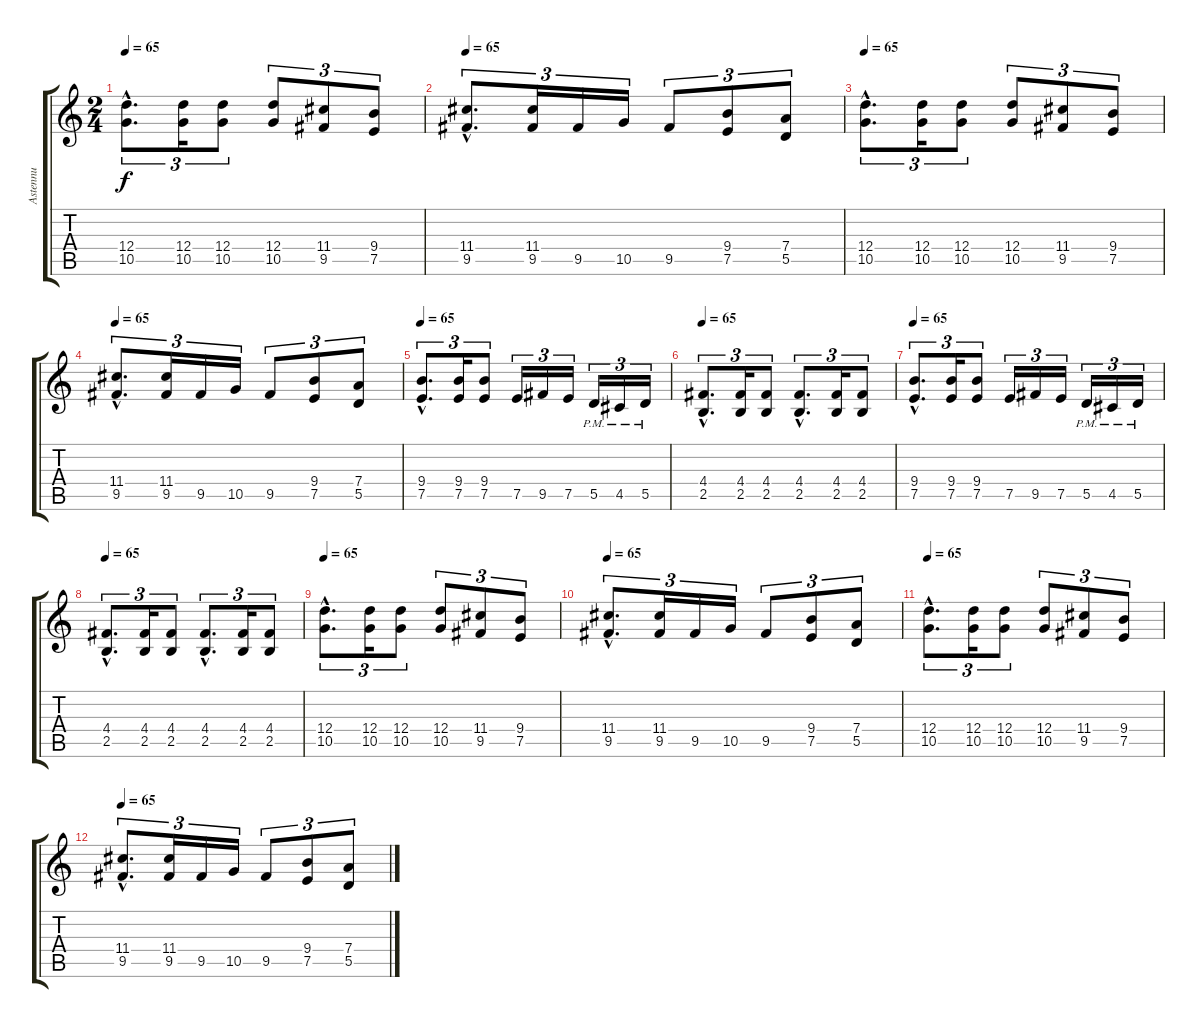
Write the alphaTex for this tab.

\track ("Astennu" "Astennu") {instrument distortionguitar}
\staff {score tabs}
\tuning (E4 B3 G3 D3 A2 E2) {hide}
\ts (2 4)
\tempo 65
\clef g2
\ks c
(12.4{hac} 10.5{hac}).8{d tu (3 2) dy f} (12.4 10.5).16{tu (3 2)} (12.4 10.5).8{tu (3 2)} (12.4 10.5).8{tu (3 2)} (11.4 9.5).8{tu (3 2)} (9.4 7.5).8{tu (3 2)} |
\tempo 65
(11.4{hac} 9.5{hac}).8{d tu (3 2)} (11.4 9.5).16{tu (3 2)} 9.5.16{tu (3 2)} 10.5.16{tu (3 2)} 9.5.8{tu (3 2)} (9.4 7.5).8{tu (3 2)} (7.4 5.5).8{tu (3 2)} |
\tempo 65
(12.4{hac} 10.5{hac}).8{d tu (3 2)} (12.4 10.5).16{tu (3 2)} (12.4 10.5).8{tu (3 2)} (12.4 10.5).8{tu (3 2)} (11.4 9.5).8{tu (3 2)} (9.4 7.5).8{tu (3 2)} |
\tempo 65
(11.4{hac} 9.5{hac}).8{d tu (3 2)} (11.4 9.5).16{tu (3 2)} 9.5.16{tu (3 2)} 10.5.16{tu (3 2)} 9.5.8{tu (3 2)} (9.4 7.5).8{tu (3 2)} (7.4 5.5).8{tu (3 2)} |
\tempo 65
(9.4{hac} 7.5{hac}).8{d tu (3 2)} (9.4 7.5).16{tu (3 2)} (9.4 7.5).8{tu (3 2)} 7.5.16{tu (3 2)} 9.5.16{tu (3 2)} 7.5.16{tu (3 2)} 5.5{pm}.16{tu (3 2)} 4.5{pm}.16{tu (3 2)} 5.5{pm}.16{tu (3 2)} |
\tempo 65
(4.4{hac} 2.5{hac}).8{d tu (3 2)} (4.4 2.5).16{tu (3 2)} (4.4 2.5).8{tu (3 2)} (4.4{hac} 2.5{hac}).8{d tu (3 2)} (4.4 2.5).16{tu (3 2)} (4.4 2.5).8{tu (3 2)} |
\tempo 65
(9.4{hac} 7.5{hac}).8{d tu (3 2)} (9.4 7.5).16{tu (3 2)} (9.4 7.5).8{tu (3 2)} 7.5.16{tu (3 2)} 9.5.16{tu (3 2)} 7.5.16{tu (3 2)} 5.5{pm}.16{tu (3 2)} 4.5{pm}.16{tu (3 2)} 5.5{pm}.16{tu (3 2)} |
\tempo 65
(4.4{hac} 2.5{hac}).8{d tu (3 2)} (4.4 2.5).16{tu (3 2)} (4.4 2.5).8{tu (3 2)} (4.4{hac} 2.5{hac}).8{d tu (3 2)} (4.4 2.5).16{tu (3 2)} (4.4 2.5).8{tu (3 2)} |
\tempo 65
(12.4{hac} 10.5{hac}).8{d tu (3 2)} (12.4 10.5).16{tu (3 2)} (12.4 10.5).8{tu (3 2)} (12.4 10.5).8{tu (3 2)} (11.4 9.5).8{tu (3 2)} (9.4 7.5).8{tu (3 2)} |
\tempo 65
(11.4{hac} 9.5{hac}).8{d tu (3 2)} (11.4 9.5).16{tu (3 2)} 9.5.16{tu (3 2)} 10.5.16{tu (3 2)} 9.5.8{tu (3 2)} (9.4 7.5).8{tu (3 2)} (7.4 5.5).8{tu (3 2)} |
\tempo 65
(12.4{hac} 10.5{hac}).8{d tu (3 2)} (12.4 10.5).16{tu (3 2)} (12.4 10.5).8{tu (3 2)} (12.4 10.5).8{tu (3 2)} (11.4 9.5).8{tu (3 2)} (9.4 7.5).8{tu (3 2)} |
\tempo 65
(11.4{hac} 9.5{hac}).8{d tu (3 2)} (11.4 9.5).16{tu (3 2)} 9.5.16{tu (3 2)} 10.5.16{tu (3 2)} 9.5.8{tu (3 2)} (9.4 7.5).8{tu (3 2)} (7.4 5.5).8{tu (3 2)}
